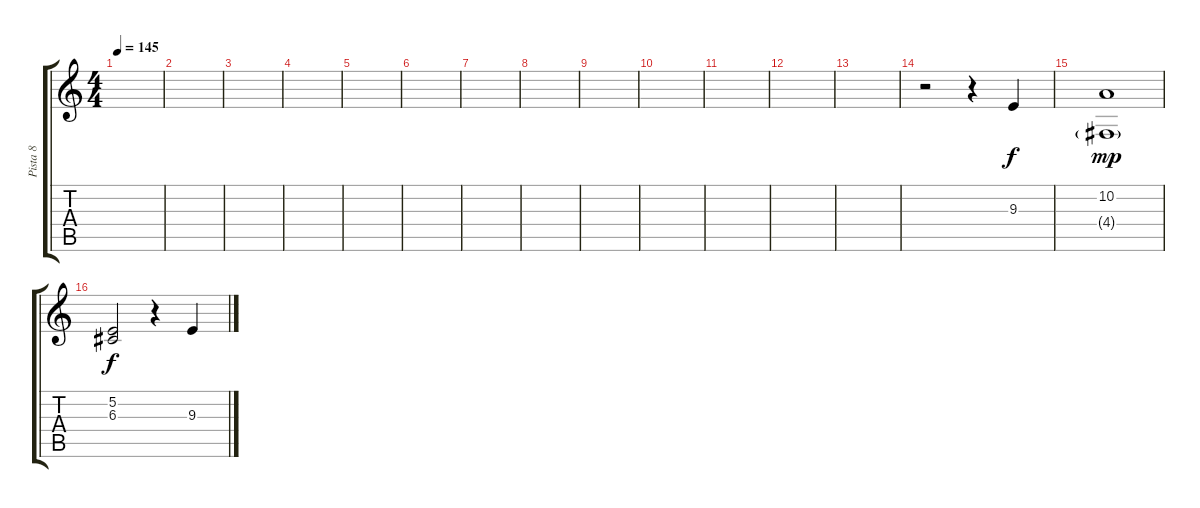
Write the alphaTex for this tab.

\track ("Pista 8" "Pista 8") {instrument synthstrings1}
\staff {score tabs}
\tuning (E4 B3 G3 D3 A2 E2) {hide}
\ts (4 4)
\tempo 145
\clef g2
\ks c
|
|
|
|
|
|
|
|
|
|
|
|
|
r.2 r.4 9.3.4 |
(10.2 4.4{g}).1{dy mp} |
(5.2 6.3).2{dy f} r.4 9.3.4
